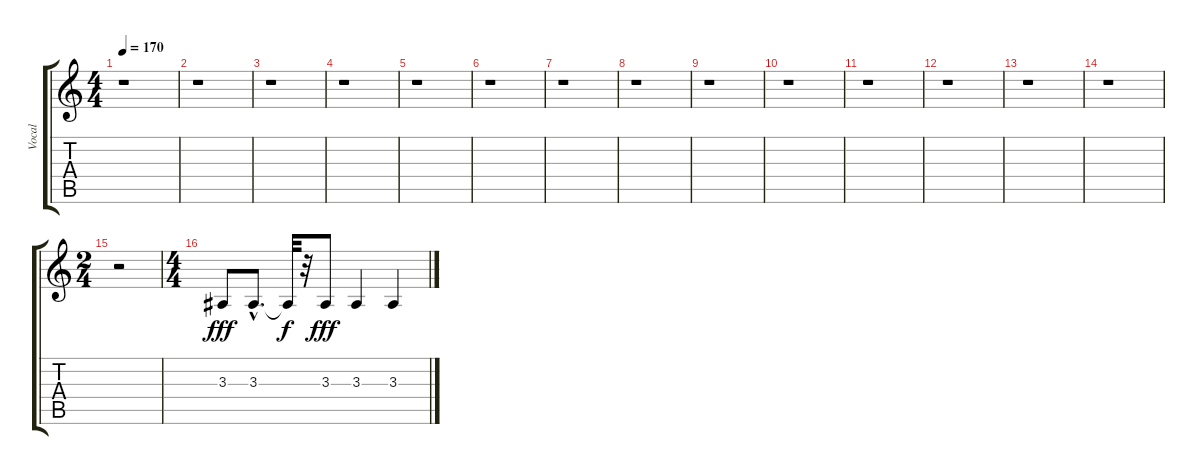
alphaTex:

\track ("Vocal" "Vocal") {instrument synthvoice}
\staff {score tabs}
\tuning (E4 B3 G3 D3 A2 E2) {hide}
\ts (4 4)
\tempo 170
\clef g2
\ks c
r.1{dy fff} |
r.1 |
r.1 |
r.1 |
r.1 |
r.1 |
r.1 |
r.1 |
r.1 |
r.1 |
r.1 |
r.1 |
r.1 |
r.1 |
\ts (2 4)
r.2 |
\ts (4 4)
3.3.8 3.3{hac}.8{d} 3.3{t}.32{dy f} r.32 3.3.8{dy fff} 3.3.4 3.3.4
